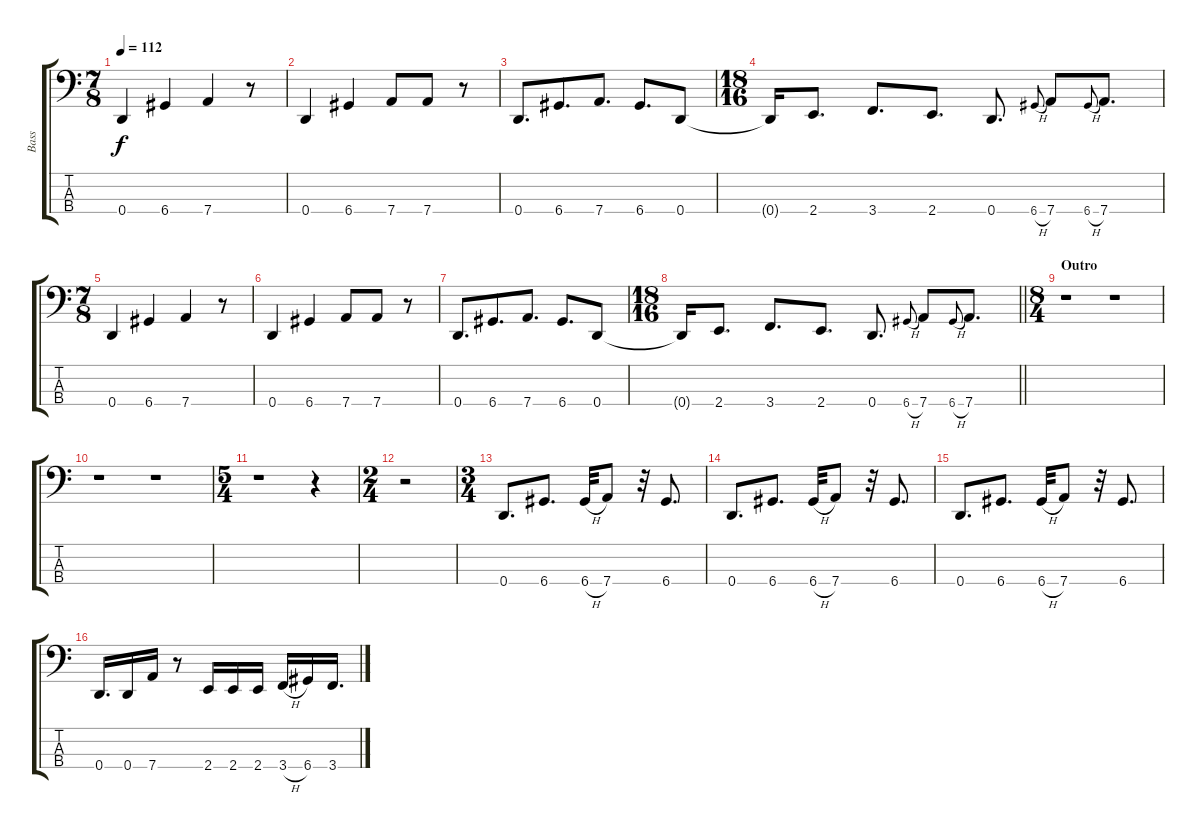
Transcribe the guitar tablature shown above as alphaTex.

\track ("Bass" "Bass") {instrument electricbassfinger}
\staff {score tabs}
\tuning (G2 D2 A1 D1) {hide}
\ts (7 8)
\tempo 112
\clef f4
\ks c
0.4.4{dy f} 6.4.4 7.4.4 r.8 |
0.4.4 6.4.4 7.4.8 7.4.8 r.8 |
0.4.8{d} 6.4.8{d} 7.4.8{d} 6.4.8{d} 0.4.8 |
\ts (18 16)
0.4{t}.16 2.4.8{d} 3.4.8{d} 2.4.8{d} 0.4.8{d} 6.4{h}.8{gr onbeat} 7.4.8 6.4{h}.8{gr onbeat} 7.4.8{d} |
\ts (7 8)
0.4.4 6.4.4 7.4.4 r.8 |
0.4.4 6.4.4 7.4.8 7.4.8 r.8 |
0.4.8{d} 6.4.8{d} 7.4.8{d} 6.4.8{d} 0.4.8 |
\ts (18 16)
\barLineRight lightlight
0.4{t}.16 2.4.8{d} 3.4.8{d} 2.4.8{d} 0.4.8{d} 6.4{h}.8{gr onbeat} 7.4.8 6.4{h}.8{gr onbeat} 7.4.8{d} |
\ts (8 4)
\section ("" "Outro")
r.1 r.1 |
r.1 r.1 |
\ts (5 4)
r.1 r.4 |
\ts (2 4)
r.2 |
\ts (3 4)
0.4.8{d} 6.4.8{d} 6.4{h}.32 7.4.8 r.32 6.4.8{d} |
0.4.8{d} 6.4.8{d} 6.4{h}.32 7.4.8 r.32 6.4.8{d} |
0.4.8{d} 6.4.8{d} 6.4{h}.32 7.4.8 r.32 6.4.8{d} |
0.4.16{d} 0.4.16 7.4.16 r.8 2.4.16 2.4.16 2.4.16 3.4{h}.16 6.4.16 3.4.16{d}
